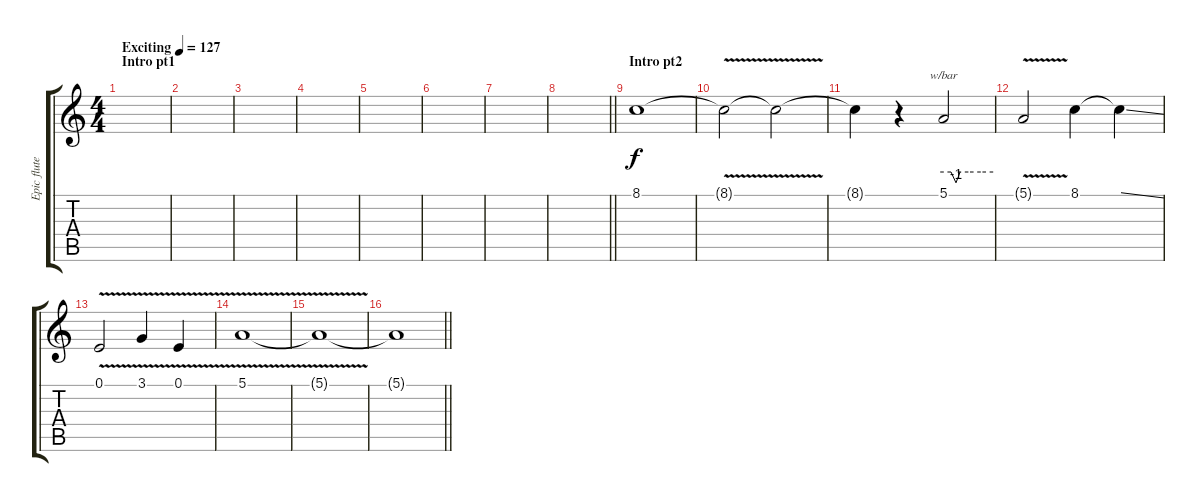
\track ("Epic flute thing" "Epic flute") {instrument piccolo}
\staff {score tabs}
\tuning (E4 B3 G3 D3 A2 E2) {hide}
\ts (4 4)
\section ("" "Intro pt1")
\tempo (127 "Exciting")
\clef g2
\ks c
|
|
|
|
|
|
|
\barLineRight lightlight
|
\section ("" "Intro pt2")
8.1.1 |
8.1{v t}.2{volume 8} 8.1{t}.2 |
8.1{t}.4 r.4 5.1.2{tbe (custom default 0 0 9 0 15 -4 20 0 30 0 45 0 60 0) volume 16} |
5.1{v t}.2{volume 9} 8.1.4{volume 16} 8.1{ss t}.4 |
0.1{v}.2 3.1{v}.4 0.1{v}.4 |
5.1{v}.1 |
5.1{t}.1 |
\barLineRight lightlight
5.1{t}.1{volume 0}
